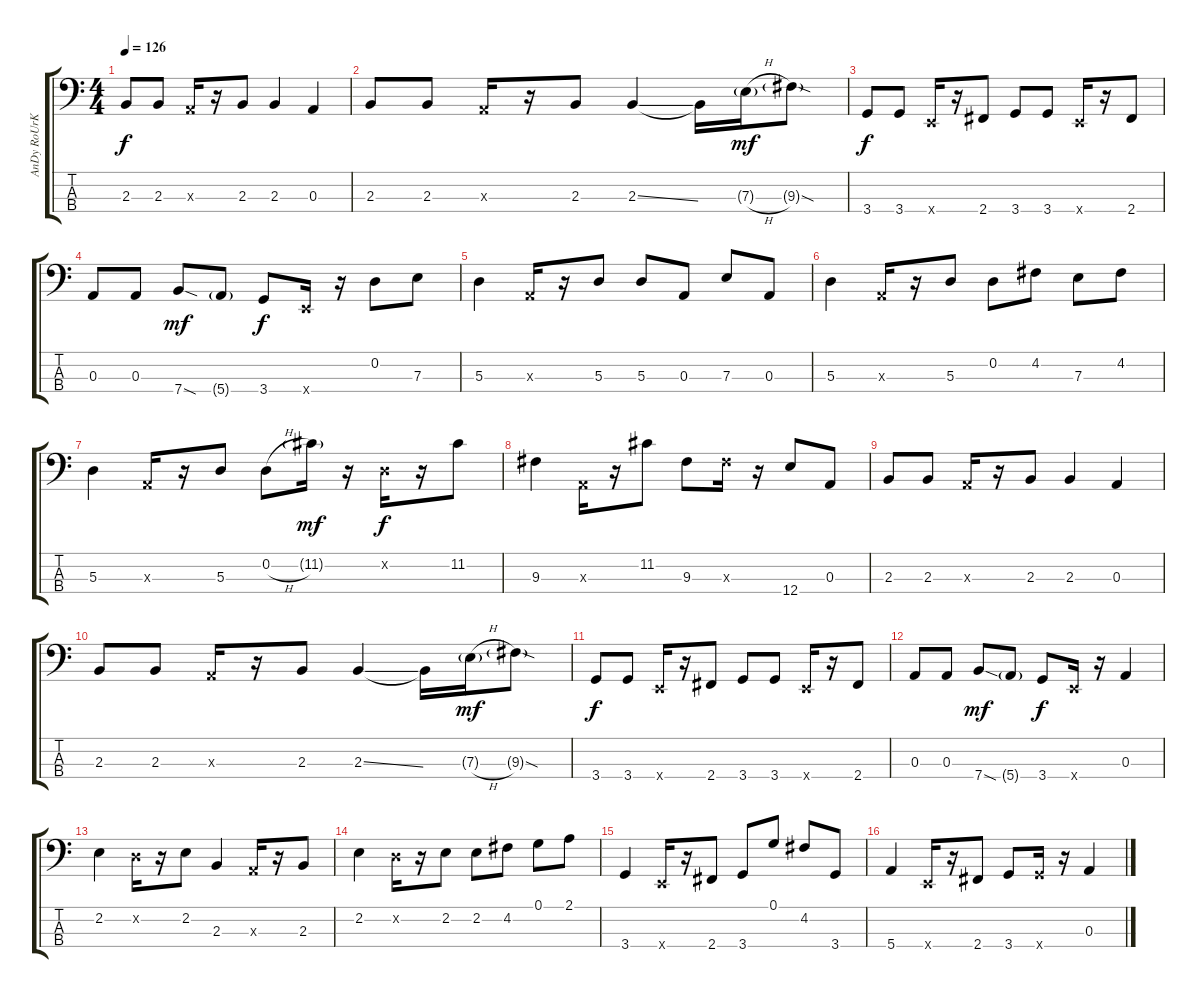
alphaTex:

\track ("AnDy RoUrKe" "AnDy RoUrK") {instrument electricbasspick}
\staff {score tabs}
\tuning (G2 D2 A1 E1) {hide}
\ts (4 4)
\tempo 126
\clef f4
\ks c
2.3.8{dy f volume 11} 2.3.8 0.3{x}.16 r.16 2.3.8 2.3.4 0.3.4 |
2.3.8 2.3.8 0.3{x}.16 r.16 2.3.8 2.3{ss}.4 2.3{t}.16 7.3{h g}.16{dy mf} 9.3{sod g}.8 |
3.4.8{dy f} 3.4.8 0.4{x}.16 r.16 2.4.8 3.4.8 3.4.8 0.4{x}.16 r.16 2.4.8 |
0.3.8 0.3.8 7.4{sod}.8{dy mf} 5.4{g}.8 3.4.8{dy f} 0.4{x}.16 r.16 0.2.8 7.3.8 |
5.3.4 0.3{x}.16 r.16 5.3.8 5.3.8 0.3.8 7.3.8 0.3.8 |
5.3.4 0.3{x}.16 r.16 5.3.8 0.2.8 4.2.8 7.3.8 4.2.8 |
5.3.4 0.3{x}.16 r.16 5.3.8 0.2{h}.8 11.2{g}.16{dy mf} r.16 0.2{x}.16{dy f} r.16 11.2.8 |
9.3.4 0.3{x}.16 r.16 11.2.8 9.3.8 9.3{x}.16 r.16 12.4.8 0.3.8 |
2.3.8 2.3.8 0.3{x}.16 r.16 2.3.8 2.3.4 0.3.4 |
2.3.8 2.3.8 0.3{x}.16 r.16 2.3.8 2.3{ss}.4 2.3{t}.16 7.3{h g}.16{dy mf} 9.3{sod g}.8 |
3.4.8{dy f} 3.4.8 0.4{x}.16 r.16 2.4.8 3.4.8 3.4.8 0.4{x}.16 r.16 2.4.8 |
0.3.8 0.3.8 7.4{sod}.8{dy mf} 5.4{g}.8 3.4.8{dy f} 0.4{x}.16 r.16 0.3.4 |
2.2.4 0.2{x}.16 r.16 2.2.8 2.3.4 0.3{x}.16 r.16 2.3.8 |
2.2.4 0.2{x}.16 r.16 2.2.8 2.2.8 4.2.8 0.1.8 2.1.8 |
3.4.4 0.4{x}.16 r.16 2.4.8 3.4.8 0.1.8 4.2.8 3.4.8 |
5.4.4 0.4{x}.16 r.16 2.4.8 3.4.8 3.4{x}.16 r.16 0.3.4
